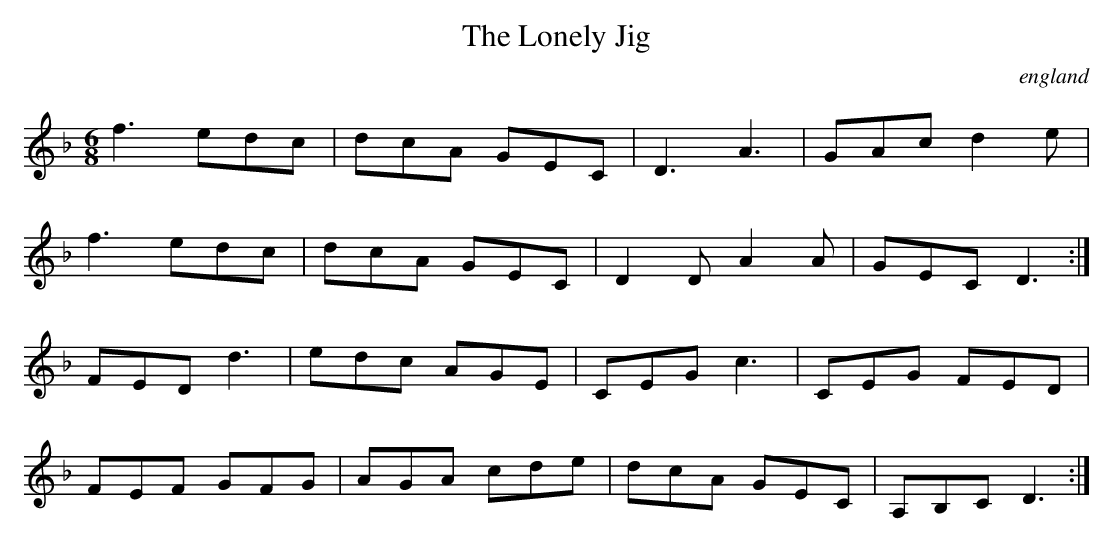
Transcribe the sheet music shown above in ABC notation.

X:1
T:Lonely Jig, The
O:england
M:6/8
L:1/8
K:F
f3 edc|dcA GEC|D3 A3|GAc d2e|
f3 edc|dcA GEC|D2D A2A|GEC D3:|
FED d3|edc AGE|CEG c3|CEG FED|
FEF GFG|AGA cde|dcA GEC|A,B,C D3:|
